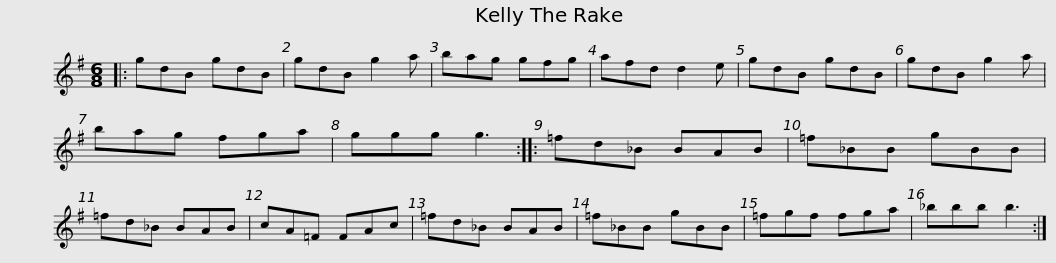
X:1
L:1/8
M:6/8
I:linebreak $
K:G
V:1 treble
V:1
|: gdB gdB | gdB g2 a | bag gfg | afd d2 e | gdB gdB | %5
 gdB g2 a | bag fga |$ ggg g3 :: =fd_B BAB | =f_BB gBB | %10
 =fd_B BAB | cA=F FAc | =fd_B BAB |$ =f_BB gBB | =fgf fga | %15
 _bbb b3 :| %16
